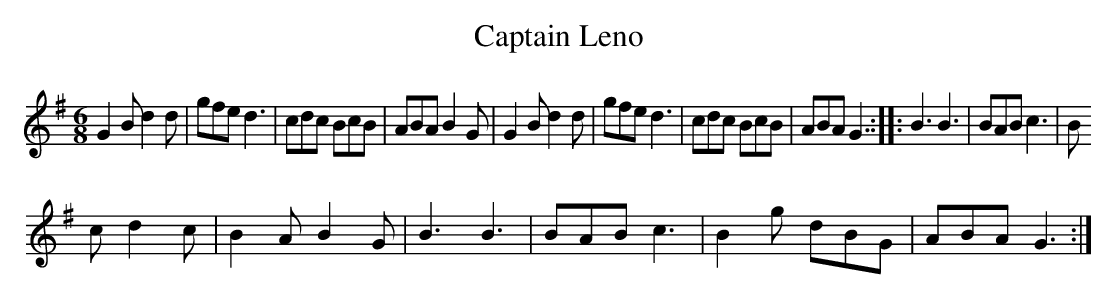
X:1
T:Captain Leno
M:6/8
L:1/8
K:G
G2Bd2d|gfed3|cdc BcB|ABA B2G|G2Bd2d|gfe d3|cdc BcB|ABA G3:||:B3B3|BABc3|B
2cd2c|B2AB2G|B3B3|BAB c3|B2g dBG|ABA G3:|
